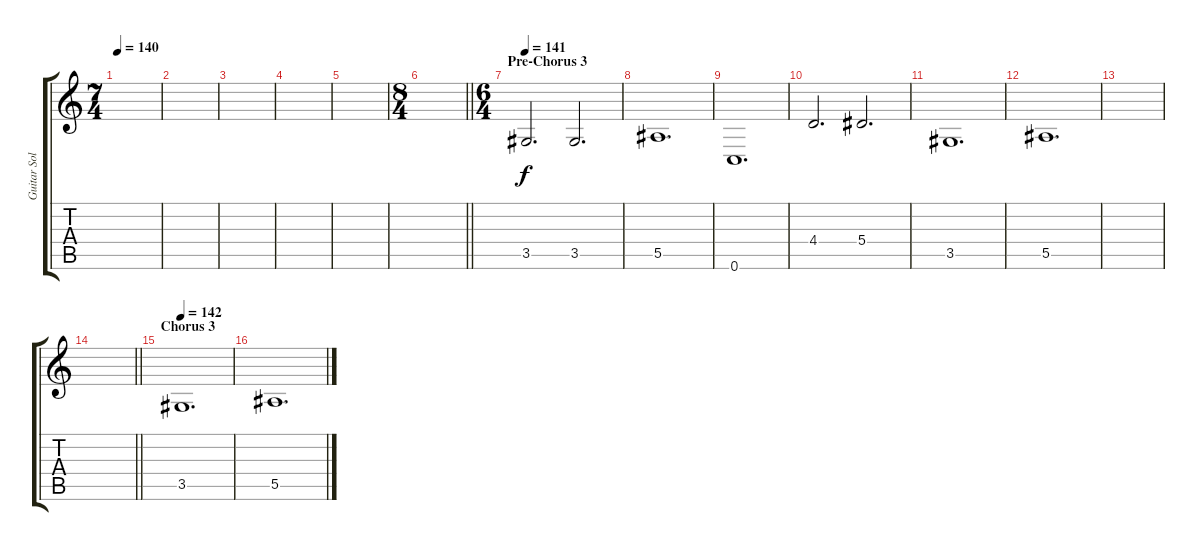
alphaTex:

\track ("Guitar Solo" "Guitar Sol") {instrument distortionguitar}
\staff {score tabs}
\tuning (C4 G3 Eb3 Bb2 F2 C2) {hide}
\ts (7 4)
\tempo 140
\clef g2
\ks c
|
|
|
|
|
\ts (8 4)
\barLineRight lightlight
|
\ts (6 4)
\section ("" "Pre-Chorus 3")
\tempo 141
3.5.2{d} 3.5.2{d} |
5.5.1{d} |
0.6.1{d} |
4.4.2{d} 5.4.2{d} |
3.5.1{d} |
5.5.1{d} |
|
\barLineRight lightlight
|
\section ("" "Chorus 3")
\tempo 142
3.5.1{d instrument acousticguitarsteel} |
5.5.1{d}
